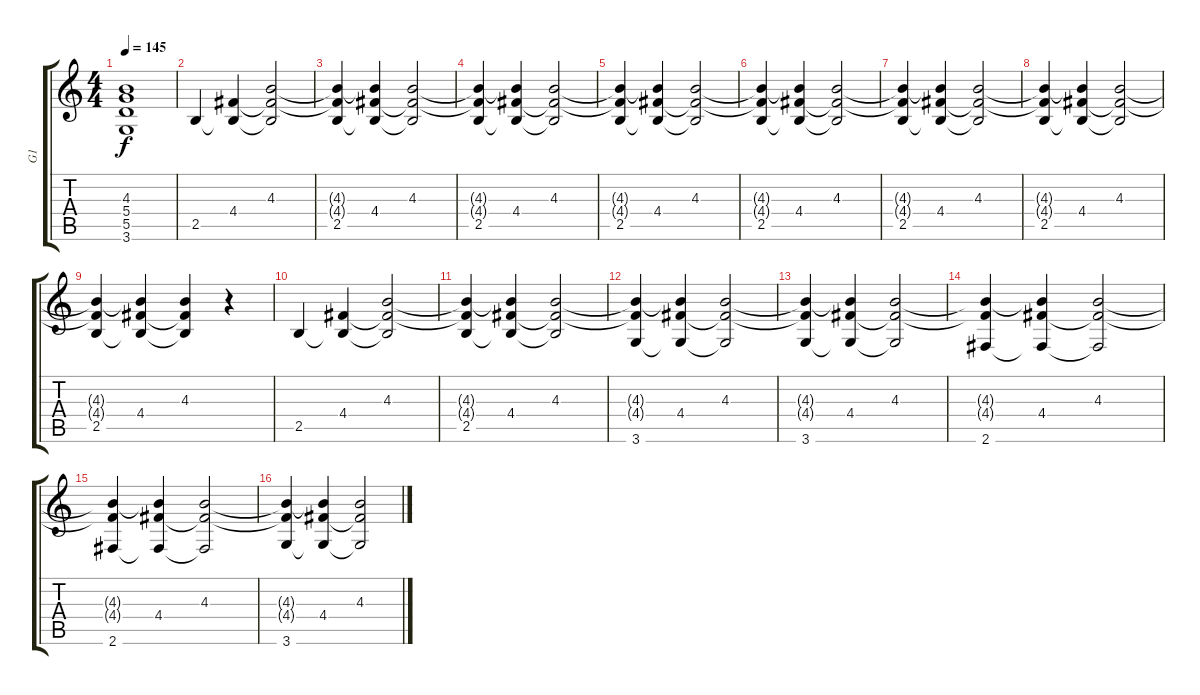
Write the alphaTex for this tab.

\track ("G1" "G1") {instrument overdrivenguitar}
\staff {score tabs}
\tuning (E4 B3 G3 D3 A2 E2) {hide}
\ts (4 4)
\tempo 145
\clef g2
\ks c
(4.3{t} 5.4{t} 5.5{t} 3.6{t}).1{dy f} |
2.5.4 (4.4 2.5{t}).4 (4.3 4.4{t} 2.5{t}).2 |
(4.3{t} 4.4{t} 2.5).4 (4.3{t} 4.4 2.5{t}).4 (4.3 4.4{t} 2.5{t}).2 |
(4.3{t} 4.4{t} 2.5).4 (4.3{t} 4.4 2.5{t}).4 (4.3 4.4{t} 2.5{t}).2 |
(4.3{t} 4.4{t} 2.5).4 (4.3{t} 4.4 2.5{t}).4 (4.3 4.4{t} 2.5{t}).2 |
(4.3{t} 4.4{t} 2.5).4 (4.3{t} 4.4 2.5{t}).4 (4.3 4.4{t} 2.5{t}).2 |
(4.3{t} 4.4{t} 2.5).4 (4.3{t} 4.4 2.5{t}).4 (4.3 4.4{t} 2.5{t}).2 |
(4.3{t} 4.4{t} 2.5).4 (4.3{t} 4.4 2.5{t}).4 (4.3 4.4{t} 2.5{t}).2 |
(4.3{t} 4.4{t} 2.5).4 (4.3{t} 4.4 2.5{t}).4 (4.3 4.4{t} 2.5{t}).4 r.4 |
2.5.4 (4.4 2.5{t}).4 (4.3 4.4{t} 2.5{t}).2 |
(4.3{t} 4.4{t} 2.5).4 (4.3{t} 4.4 2.5{t}).4 (4.3 4.4{t} 2.5{t}).2 |
(4.3{t} 4.4{t} 3.6).4 (4.3{t} 4.4 3.6{t}).4 (4.3 4.4{t} 3.6{t}).2 |
(4.3{t} 4.4{t} 3.6).4 (4.3{t} 4.4 3.6{t}).4 (4.3 4.4{t} 3.6{t}).2 |
(4.3{t} 4.4{t} 2.6).4 (4.3{t} 4.4 2.6{t}).4 (4.3 4.4{t} 2.6{t}).2 |
(4.3{t} 4.4{t} 2.6).4 (4.3{t} 4.4 2.6{t}).4 (4.3 4.4{t} 2.6{t}).2 |
(4.3{t} 4.4{t} 3.6).4 (4.3{t} 4.4 3.6{t}).4 (4.3 4.4{t} 3.6{t}).2
